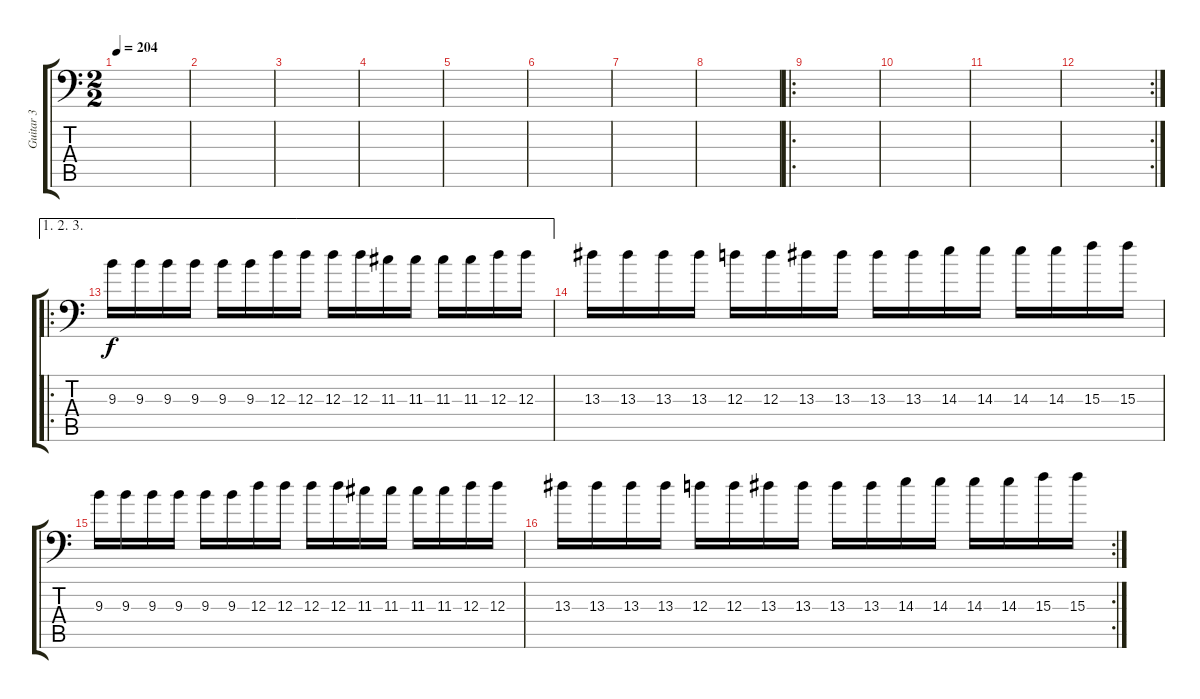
\track ("Guitar 3" "Guitar 3") {instrument overdrivenguitar}
\staff {score tabs}
\tuning (B3 Gb3 D3 A2 E2 A1) {hide}
\ts (2 2)
\tempo 204
\clef f4
\ks c
|
|
|
|
|
|
|
|
\ro
|
|
|
\rc 2
|
\ae (1 2 3)
\ro
9.3.16 9.3.16 9.3.16 9.3.16 9.3.16 9.3.16 12.3.16 12.3.16 12.3.16 12.3.16 11.3.16 11.3.16 11.3.16 11.3.16 12.3.16 12.3.16 |
13.3.16 13.3.16 13.3.16 13.3.16 12.3.16 12.3.16 13.3.16 13.3.16 13.3.16 13.3.16 14.3.16 14.3.16 14.3.16 14.3.16 15.3.16 15.3.16 |
9.3.16 9.3.16 9.3.16 9.3.16 9.3.16 9.3.16 12.3.16 12.3.16 12.3.16 12.3.16 11.3.16 11.3.16 11.3.16 11.3.16 12.3.16 12.3.16 |
\rc 2
13.3.16 13.3.16 13.3.16 13.3.16 12.3.16 12.3.16 13.3.16 13.3.16 13.3.16 13.3.16 14.3.16 14.3.16 14.3.16 14.3.16 15.3.16 15.3.16
